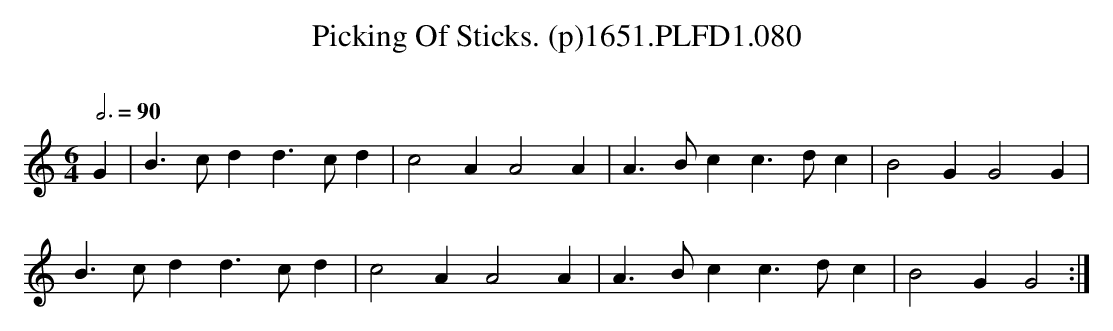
X:1
T:Picking Of Sticks. (p)1651.PLFD1.080
M:6/4
L:1/4
Q:3/4=90
O:
K:Gmix
G|B>cdd>cd|c2AA2A|A>Bcc>dc|B2GG2G|
B>cdd>cd|c2AA2A|A>Bcc>dc|B2GG2:|
